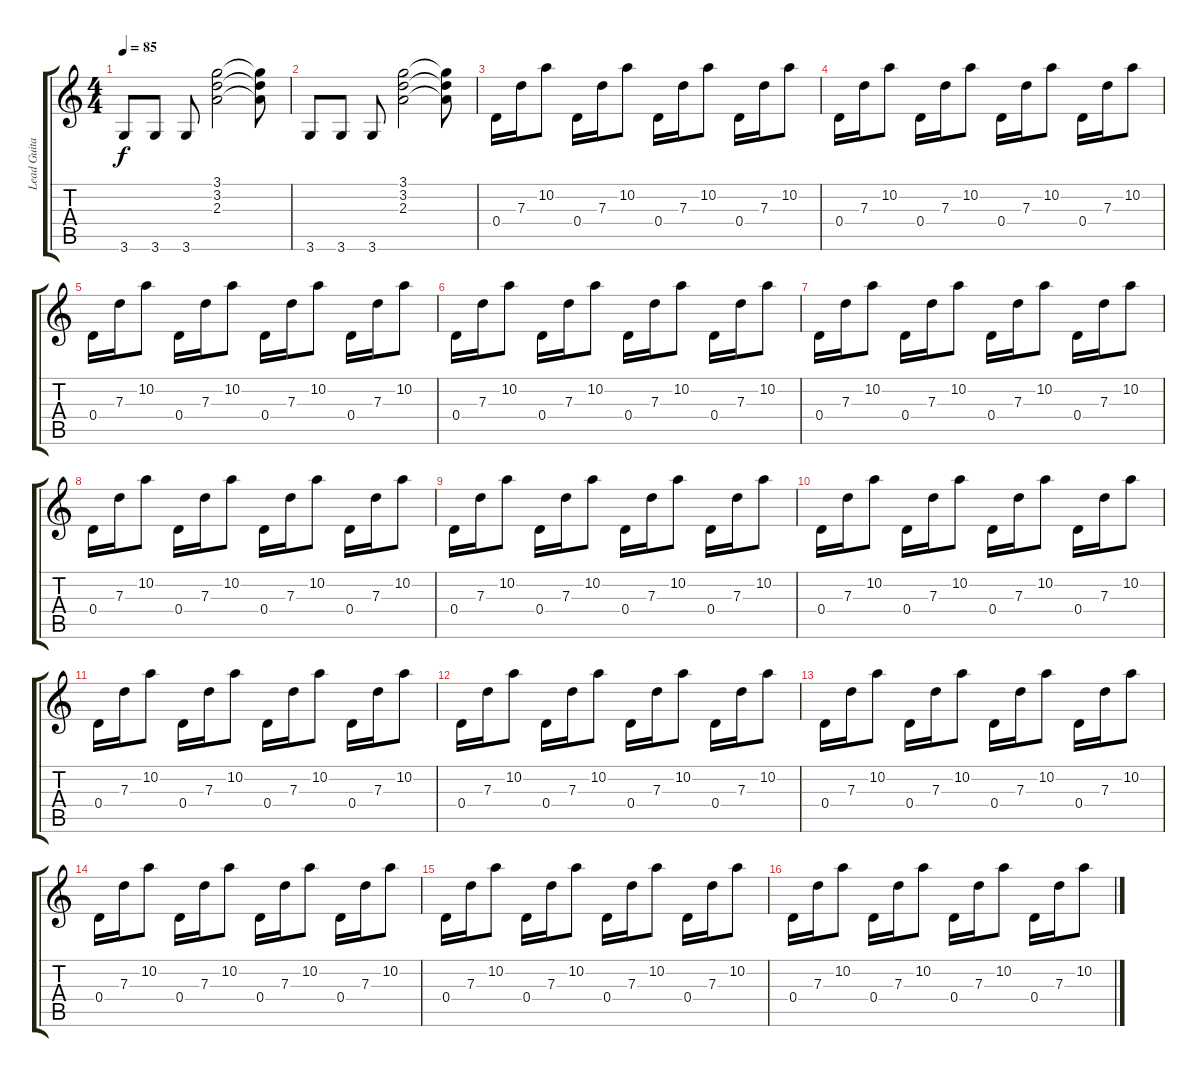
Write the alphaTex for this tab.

\track ("Lead Guitar - Chris Miller" "Lead Guita") {instrument distortionguitar}
\staff {score tabs}
\tuning (E4 B3 G3 D3 A2 E2) {hide}
\ts (4 4)
\tempo 85
\clef g2
\ks c
3.6.8{dy f} 3.6.8 3.6.8 (3.1 3.2 2.3).2 (3.1{t} 3.2{t} 2.3{t}).8 |
3.6.8 3.6.8 3.6.8 (3.1 3.2 2.3).2 (3.1{t} 3.2{t} 2.3{t}).8 |
0.4.16 7.3.16 10.2.8 0.4.16 7.3.16 10.2.8 0.4.16 7.3.16 10.2.8 0.4.16 7.3.16 10.2.8 |
0.4.16 7.3.16 10.2.8 0.4.16 7.3.16 10.2.8 0.4.16 7.3.16 10.2.8 0.4.16 7.3.16 10.2.8 |
0.4.16 7.3.16 10.2.8 0.4.16 7.3.16 10.2.8 0.4.16 7.3.16 10.2.8 0.4.16 7.3.16 10.2.8 |
0.4.16 7.3.16 10.2.8 0.4.16 7.3.16 10.2.8 0.4.16 7.3.16 10.2.8 0.4.16 7.3.16 10.2.8 |
0.4.16 7.3.16 10.2.8 0.4.16 7.3.16 10.2.8 0.4.16 7.3.16 10.2.8 0.4.16 7.3.16 10.2.8 |
0.4.16 7.3.16 10.2.8 0.4.16 7.3.16 10.2.8 0.4.16 7.3.16 10.2.8 0.4.16 7.3.16 10.2.8 |
0.4.16 7.3.16 10.2.8 0.4.16 7.3.16 10.2.8 0.4.16 7.3.16 10.2.8 0.4.16 7.3.16 10.2.8 |
0.4.16 7.3.16 10.2.8 0.4.16 7.3.16 10.2.8 0.4.16 7.3.16 10.2.8 0.4.16 7.3.16 10.2.8 |
0.4.16 7.3.16 10.2.8 0.4.16 7.3.16 10.2.8 0.4.16 7.3.16 10.2.8 0.4.16 7.3.16 10.2.8 |
0.4.16 7.3.16 10.2.8 0.4.16 7.3.16 10.2.8 0.4.16 7.3.16 10.2.8 0.4.16 7.3.16 10.2.8 |
0.4.16 7.3.16 10.2.8 0.4.16 7.3.16 10.2.8 0.4.16 7.3.16 10.2.8 0.4.16 7.3.16 10.2.8 |
0.4.16 7.3.16 10.2.8 0.4.16 7.3.16 10.2.8 0.4.16 7.3.16 10.2.8 0.4.16 7.3.16 10.2.8 |
0.4.16 7.3.16 10.2.8 0.4.16 7.3.16 10.2.8 0.4.16 7.3.16 10.2.8 0.4.16 7.3.16 10.2.8 |
0.4.16 7.3.16 10.2.8 0.4.16 7.3.16 10.2.8 0.4.16 7.3.16 10.2.8 0.4.16 7.3.16 10.2.8
